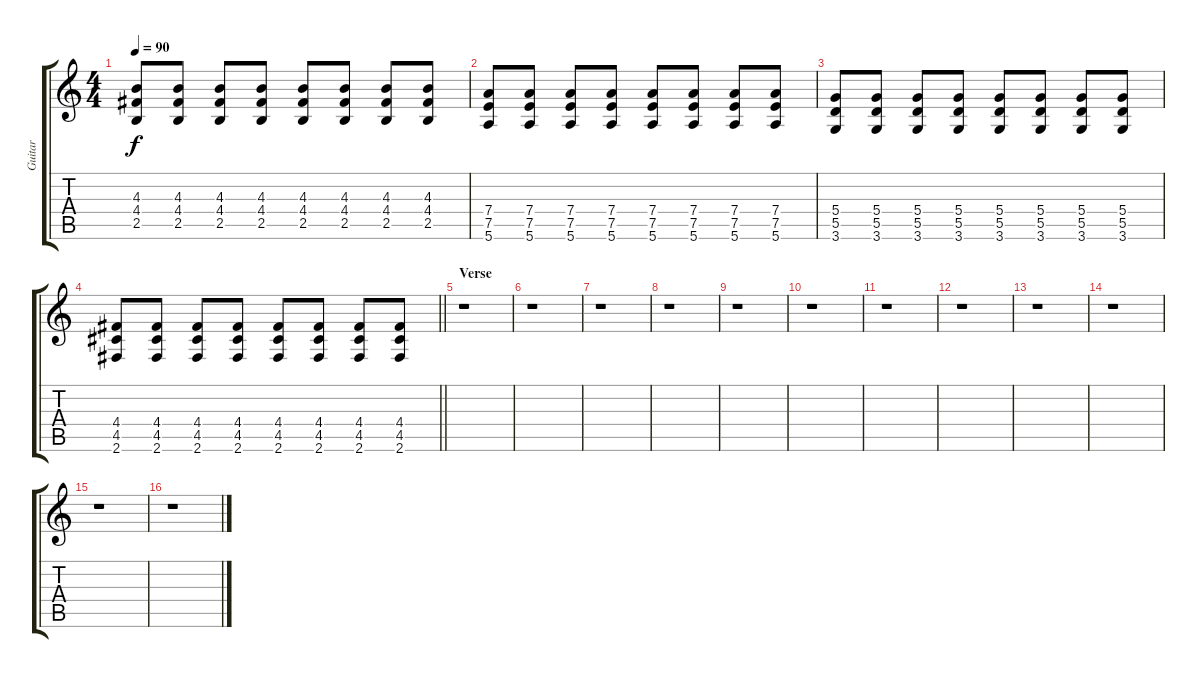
\track ("Guitar " "Guitar ") {instrument distortionguitar}
\staff {score tabs}
\tuning (E4 B3 G3 D3 A2 E2) {hide}
\ts (4 4)
\tempo 90
\clef g2
\ks c
(4.3 4.4 2.5).8{dy f} (4.3 4.4 2.5).8 (4.3 4.4 2.5).8 (4.3 4.4 2.5).8 (4.3 4.4 2.5).8 (4.3 4.4 2.5).8 (4.3 4.4 2.5).8 (4.3 4.4 2.5).8 |
(7.4 7.5 5.6).8 (7.4 7.5 5.6).8 (7.4 7.5 5.6).8 (7.4 7.5 5.6).8 (7.4 7.5 5.6).8 (7.4 7.5 5.6).8 (7.4 7.5 5.6).8 (7.4 7.5 5.6).8 |
(5.4 5.5 3.6).8 (5.4 5.5 3.6).8 (5.4 5.5 3.6).8 (5.4 5.5 3.6).8 (5.4 5.5 3.6).8 (5.4 5.5 3.6).8 (5.4 5.5 3.6).8 (5.4 5.5 3.6).8 |
\barLineRight lightlight
(4.4 4.5 2.6).8 (4.4 4.5 2.6).8 (4.4 4.5 2.6).8 (4.4 4.5 2.6).8 (4.4 4.5 2.6).8 (4.4 4.5 2.6).8 (4.4 4.5 2.6).8 (4.4 4.5 2.6).8 |
\section ("" "Verse ")
r.1 |
r.1 |
r.1 |
r.1 |
r.1 |
r.1 |
r.1 |
r.1 |
r.1 |
r.1 |
r.1 |
r.1
